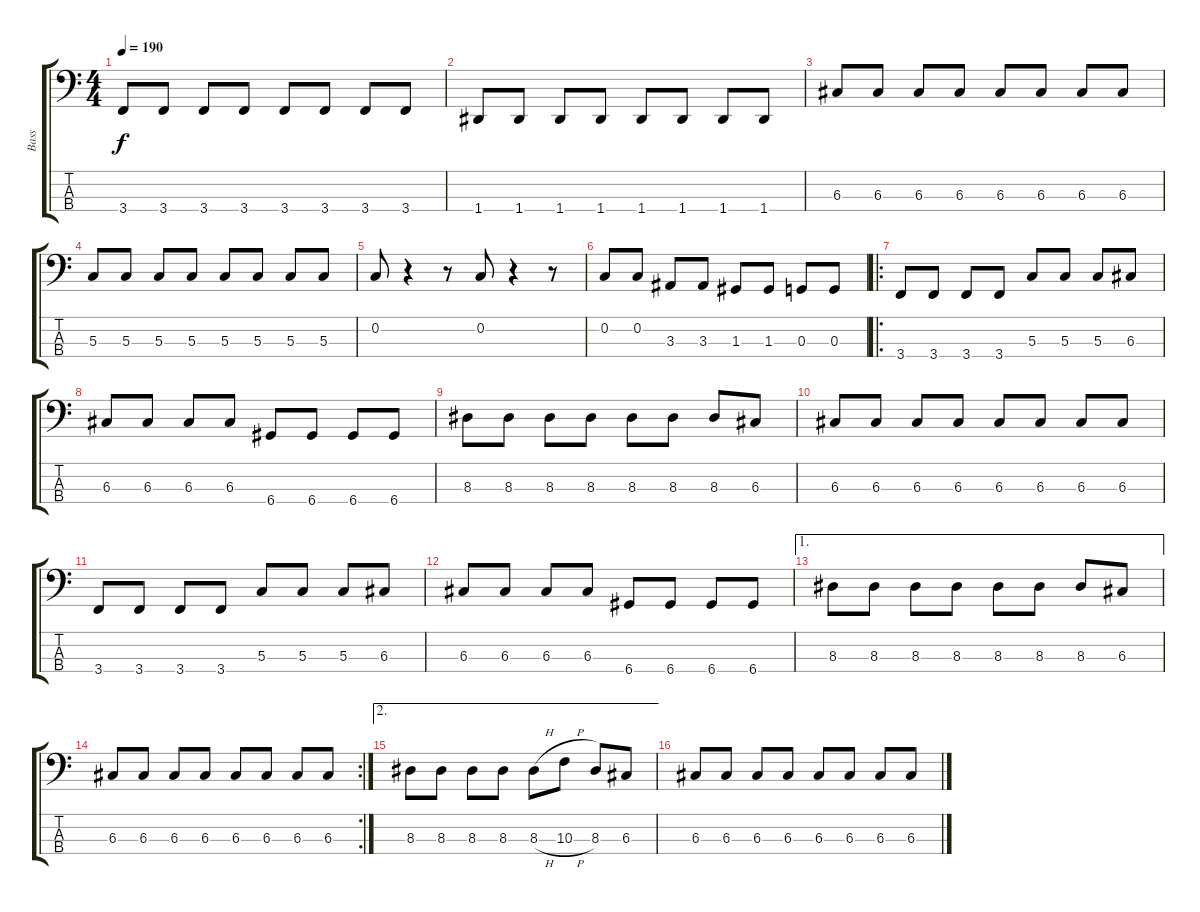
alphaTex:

\track ("Bass" "Bass") {instrument electricbasspick}
\staff {score tabs}
\tuning (F2 C2 G1 D1) {hide}
\ts (4 4)
\tempo 190
\clef f4
\ks c
3.4.8{dy f} 3.4.8 3.4.8 3.4.8 3.4.8 3.4.8 3.4.8 3.4.8 |
1.4.8 1.4.8 1.4.8 1.4.8 1.4.8 1.4.8 1.4.8 1.4.8 |
6.3.8 6.3.8 6.3.8 6.3.8 6.3.8 6.3.8 6.3.8 6.3.8 |
5.3.8 5.3.8 5.3.8 5.3.8 5.3.8 5.3.8 5.3.8 5.3.8 |
0.2.8 r.4 r.8 0.2.8 r.4 r.8 |
0.2.8 0.2.8 3.3.8 3.3.8 1.3.8 1.3.8 0.3.8 0.3.8 |
\ro
3.4.8 3.4.8 3.4.8 3.4.8 5.3.8 5.3.8 5.3.8 6.3.8 |
6.3.8 6.3.8 6.3.8 6.3.8 6.4.8 6.4.8 6.4.8 6.4.8 |
8.3.8 8.3.8 8.3.8 8.3.8 8.3.8 8.3.8 8.3.8 6.3.8 |
6.3.8 6.3.8 6.3.8 6.3.8 6.3.8 6.3.8 6.3.8 6.3.8 |
3.4.8 3.4.8 3.4.8 3.4.8 5.3.8 5.3.8 5.3.8 6.3.8 |
6.3.8 6.3.8 6.3.8 6.3.8 6.4.8 6.4.8 6.4.8 6.4.8 |
\ae 1
8.3.8 8.3.8 8.3.8 8.3.8 8.3.8 8.3.8 8.3.8 6.3.8 |
\rc 2
6.3.8 6.3.8 6.3.8 6.3.8 6.3.8 6.3.8 6.3.8 6.3.8 |
\ae 2
8.3.8 8.3.8 8.3.8 8.3.8 8.3{h}.8 10.3{h}.8 8.3.8 6.3.8 |
6.3.8 6.3.8 6.3.8 6.3.8 6.3.8 6.3.8 6.3.8 6.3.8
